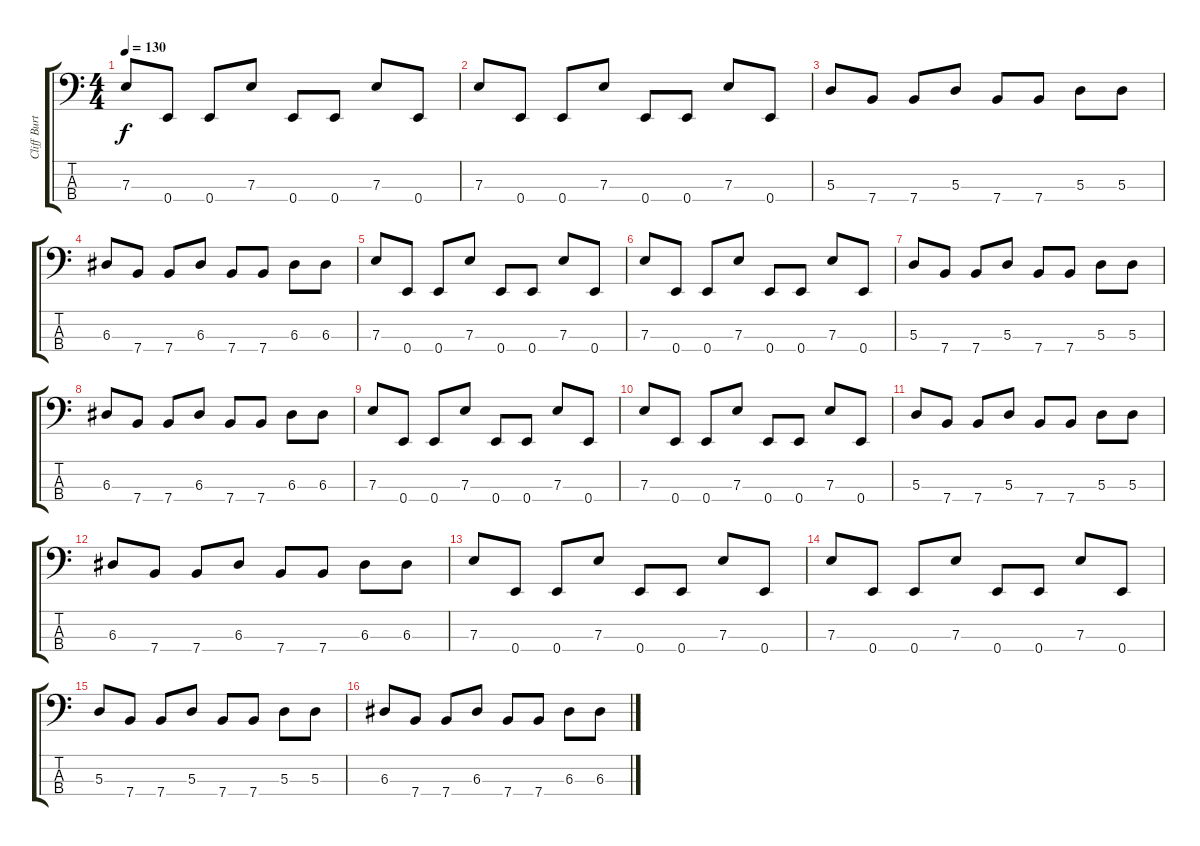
\track ("Cliff Burton (Bass)" "Cliff Burt") {instrument acousticguitarsteel}
\staff {score tabs}
\tuning (G2 D2 A1 E1) {hide}
\ts (4 4)
\tempo 130
\clef f4
\ks c
7.3.8{dy f} 0.4.8 0.4.8 7.3.8 0.4.8 0.4.8 7.3.8 0.4.8 |
7.3.8 0.4.8 0.4.8 7.3.8 0.4.8 0.4.8 7.3.8 0.4.8 |
5.3.8 7.4.8 7.4.8 5.3.8 7.4.8 7.4.8 5.3.8 5.3.8 |
6.3.8 7.4.8 7.4.8 6.3.8 7.4.8 7.4.8 6.3.8 6.3.8 |
7.3.8 0.4.8 0.4.8 7.3.8 0.4.8 0.4.8 7.3.8 0.4.8 |
7.3.8 0.4.8 0.4.8 7.3.8 0.4.8 0.4.8 7.3.8 0.4.8 |
5.3.8 7.4.8 7.4.8 5.3.8 7.4.8 7.4.8 5.3.8 5.3.8 |
6.3.8 7.4.8 7.4.8 6.3.8 7.4.8 7.4.8 6.3.8 6.3.8 |
7.3.8 0.4.8 0.4.8 7.3.8 0.4.8 0.4.8 7.3.8 0.4.8 |
7.3.8 0.4.8 0.4.8 7.3.8 0.4.8 0.4.8 7.3.8 0.4.8 |
5.3.8 7.4.8 7.4.8 5.3.8 7.4.8 7.4.8 5.3.8 5.3.8 |
6.3.8 7.4.8 7.4.8 6.3.8 7.4.8 7.4.8 6.3.8 6.3.8 |
7.3.8 0.4.8 0.4.8 7.3.8 0.4.8 0.4.8 7.3.8 0.4.8 |
7.3.8 0.4.8 0.4.8 7.3.8 0.4.8 0.4.8 7.3.8 0.4.8 |
5.3.8 7.4.8 7.4.8 5.3.8 7.4.8 7.4.8 5.3.8 5.3.8 |
6.3.8 7.4.8 7.4.8 6.3.8 7.4.8 7.4.8 6.3.8 6.3.8
